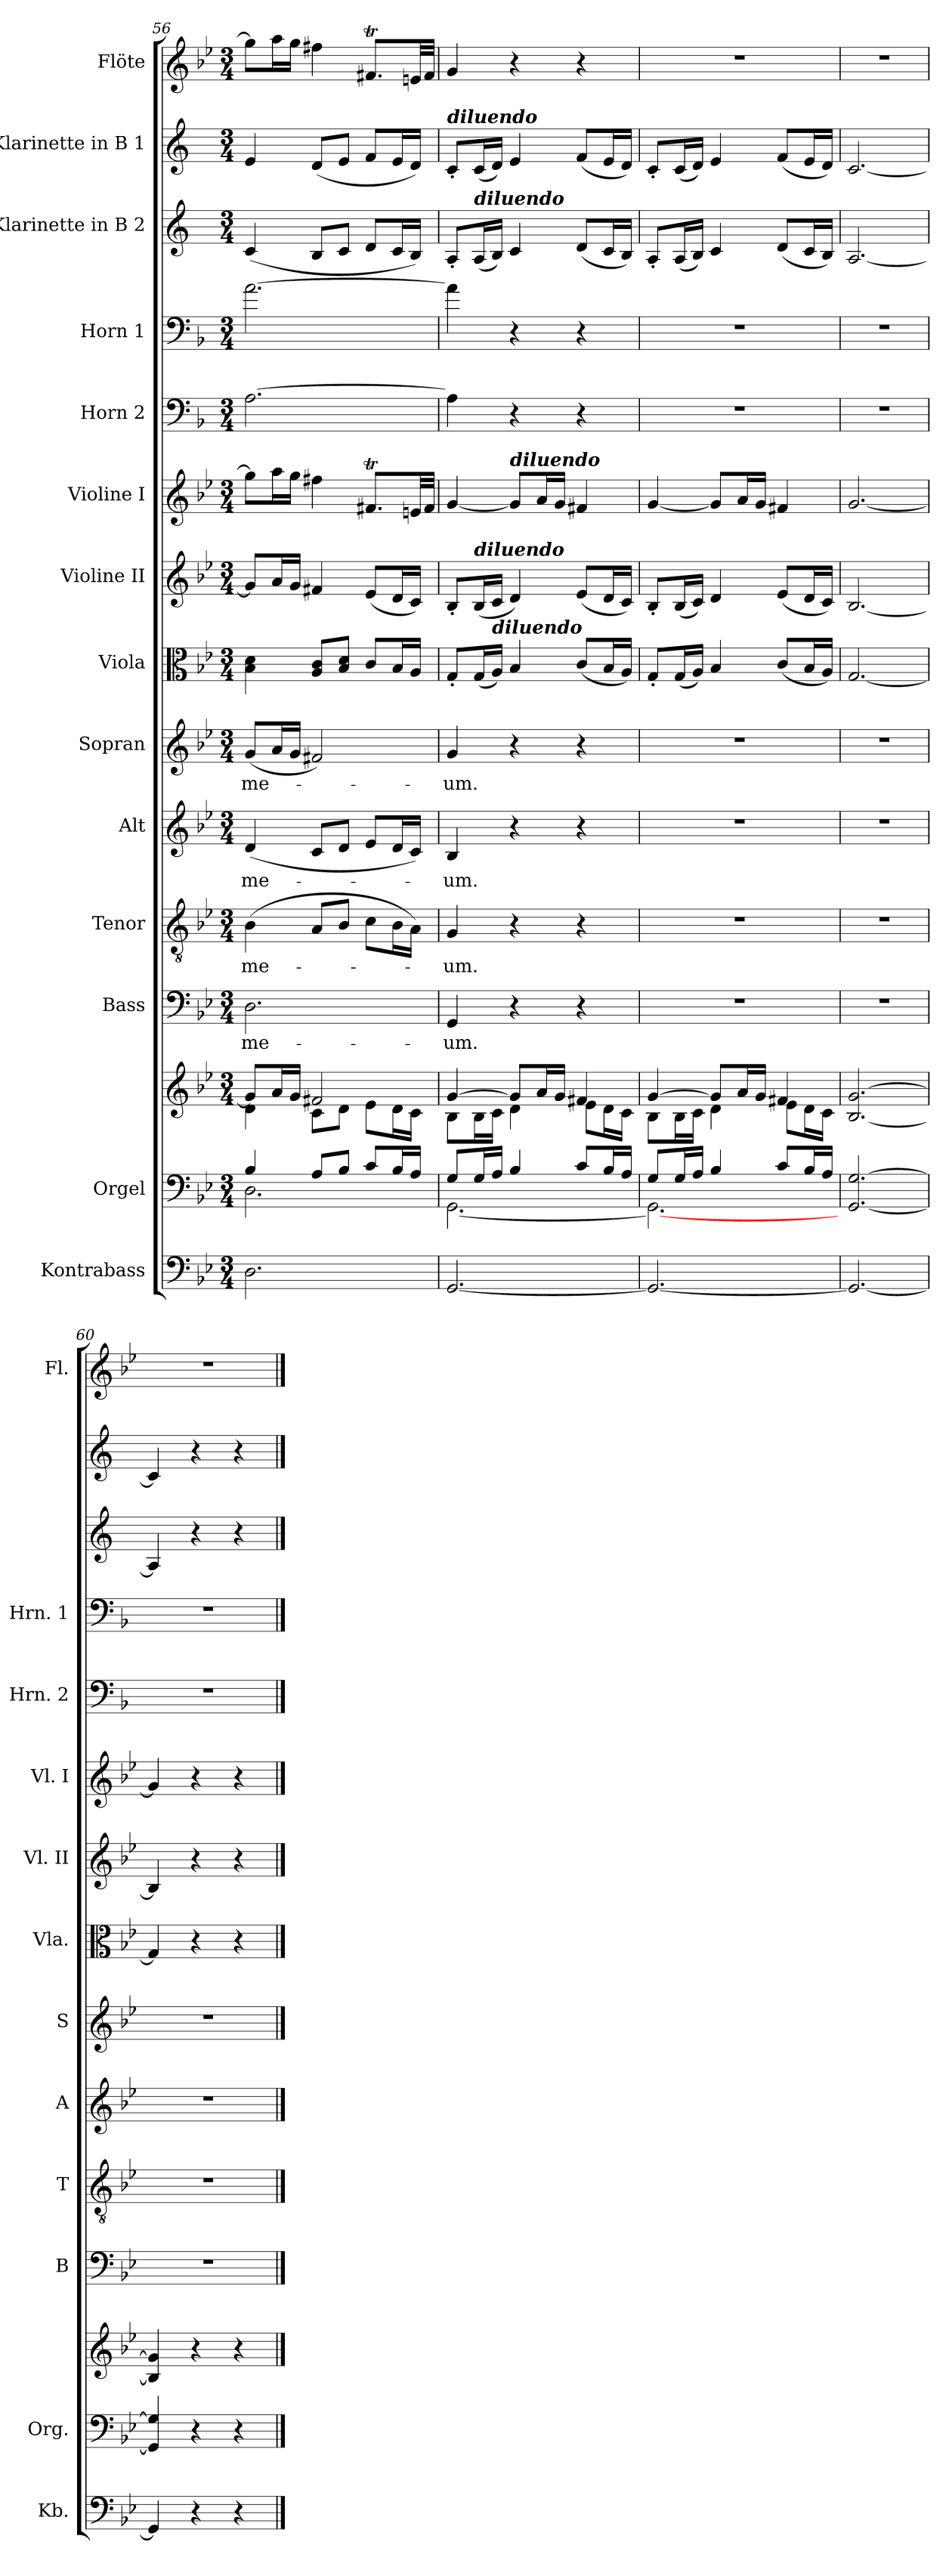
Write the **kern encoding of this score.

**kern	**kern	**kern	**kern	**text	**kern	**text	**kern	**text	**kern	**text	**kern	**kern	**kern	**kern	**kern	**kern	**kern	**kern
*part14	*part13	*part13	*part12	*part12	*part11	*part11	*part10	*part10	*part9	*part9	*part8	*part7	*part6	*part5	*part4	*part3	*part2	*part1
*staff15	*staff14	*staff13	*staff12	*staff12	*staff11	*staff11	*staff10	*staff10	*staff9	*staff9	*staff8	*staff7	*staff6	*staff5	*staff4	*staff3	*staff2	*staff1
*I"Kontrabass	*I"Orgel	*	*I"Bass	*	*I"Tenor	*	*I"Alt	*	*I"Sopran	*	*I"Viola	*I"Violine II	*I"Violine I	*I"Horn  2	*I"Horn 1	*I"Klarinette in B 2	*I"Klarinette in B 1	*I"Flöte
*I'Kb.	*I'Org.	*	*I'B	*	*I'T	*	*I'A	*	*I'S	*	*I'Vla.	*I'Vl. II	*I'Vl. I	*I'Hrn. 2	*I'Hrn. 1	*	*	*I'Fl.
*clefF4	*clefF4	*clefG2	*clefF4	*	*clefGv2	*	*clefG2	*	*clefG2	*	*clefC3	*clefG2	*clefG2	*clefF4	*clefF4	*clefG2	*clefG2	*clefG2
*ITrd7c12	*	*	*	*	*	*	*	*	*	*	*	*	*	*ITrd4c7	*ITrd4c7	*ITrd1c2	*ITrd1c2	*
*k[b-e-]	*k[b-e-]	*k[b-e-]	*k[b-e-]	*	*k[b-e-]	*	*k[b-e-]	*	*k[b-e-]	*	*k[b-e-]	*k[b-e-]	*k[b-e-]	*k[b-e-]	*k[b-e-]	*k[b-e-]	*k[b-e-]	*k[b-e-]
*B-:	*B-:	*B-:	*B-:	*	*B-:	*	*B-:	*	*B-:	*	*B-:	*B-:	*B-:	*B-:	*B-:	*B-:	*B-:	*B-:
*M3/4	*M3/4	*M3/4	*M3/4	*	*M3/4	*	*M3/4	*	*M3/4	*	*M3/4	*M3/4	*M3/4	*M3/4	*M3/4	*M3/4	*M3/4	*M3/4
=56	=56	=56	=56	=56	=56	=56	=56	=56	=56	=56	=56	=56	=56	=56	=56	=56	=56	=56
*	*^	*^	*	*	*	*	*	*	*	*	*	*	*	*	*	*	*	*
!	!	!	!	!	!	!LO:LY:b	!	!LO:LY:b	!	!LO:LY:b	!	!LO:LY:b	!	!	!	!	!	!	!	!
2.DD\	4B-/	2.D\	8g/L]	4d\	2.D\	me-	(>4B-\	me-	(<4d/	me-	(<8g/L	me-	4B-\ 4d\	8g/L]	8gg\L]	[2.D\	[2.d\	(<4B-/	4d/	8gg\L]
.	.	.	16a/L	.	.	.	.	.	.	.	16a/L	.	.	16a/L	16aa\L	.	.	.	.	16aa\L
.	.	.	16g/JJ	.	.	.	.	.	.	.	16g/JJ	.	.	16g/JJ	16gg\JJ	.	.	.	.	16gg\JJ
.	8A/L	.	2f#X/	8c\L	.	.	8A/L	.	8c/L	.	2f#X/)	.	8A/ 8c/L	4f#X/	4ff#X\	.	.	8A/L	(<8c/L	4ff#X\
.	8B-/J	.	.	8d\J	.	.	8B-/J	.	8d/J	.	.	.	8B-/ 8d/J	.	.	.	.	8B-/J	8d/J	.
.	8c/L	.	.	8e-\L	.	.	8c\L	.	8e-/L	.	.	.	8c/L	(<8e-/L	8.f#Xt/L	.	.	8c/L	8e-/L	8.f#Xt/L
.	16B-/L	.	.	16d\L	.	.	16B-\L	.	16d/L	.	.	.	16B-/L	16d/L	.	.	.	16B-/L	16d/L	.
.	16A/JJ	.	.	16c\JJ	.	.	16A\JJ)	.	16c/JJ)	.	.	.	16A/JJ	16c/JJ)	32en/LL	.	.	16A/JJ)	16c/JJ)	32en/LL
.	.	.	.	.	.	.	.	.	.	.	.	.	.	.	32f#/JJJ	.	.	.	.	32f#/JJJ
=57	=57	=57	=57	=57	=57	=57	=57	=57	=57	=57	=57	=57	=57	=57	=57	=57	=57	=57	=57	=57
!	!	!	!	!	!	!	!	!	!	!	!	!	!	!	!	!	!	!	!LO:TX:a:Bi:t=diluendo	!
!	!	!	!	!	!	!LO:LY:b	!	!LO:LY:b	!	!LO:LY:b	!	!LO:LY:b	!	!	!	!	!	!	!	!
[2.GGG/	8G/L	[<2.GG\	[>4g/	8B-\L	4GG/	-um.	4G/	-um.	4B-/	-um.	4g/	-um.	8G'</L	8B-'</L	[4g/	4D\]	4d\]	8G'</L	8B-'</L	4g/
!	!	!	!	!	!	!	!	!	!	!	!	!	!	!	!	!	!	!LO:TX:a:Bi:t=diluendo	!	!
!	!	!	!	!	!	!	!	!	!	!	!	!	!	!LO:TX:a:Bi:t=diluendo	!	!	!	!	!	!
.	16G/L	.	.	16B-\L	.	.	.	.	.	.	.	.	(<16G/L	(<16B-/L	.	.	.	(<16G/L	(<16B-/L	.
!	!	!	!	!	!	!	!	!	!	!	!	!	!LO:TX:a:Bi:t=diluendo	!	!	!	!	!	!	!
.	16A/JJ	.	.	16c\JJ	.	.	.	.	.	.	.	.	16A/JJ)	16c/JJ	.	.	.	16A/JJ)	16c/JJ)	.
!	!	!	!	!	!	!	!	!	!	!	!	!	!	!	!LO:TX:a:Bi:t=diluendo	!	!	!	!	!
.	4B-/	.	8g/L]	4d\	4r	.	4r	.	4r	.	4r	.	4B-/	4d/)	8g/L]	4r	4r	4B-/	4d/	4r
.	.	.	16a/L	.	.	.	.	.	.	.	.	.	.	.	16a/L	.	.	.	.	.
.	.	.	16g/JJ	.	.	.	.	.	.	.	.	.	.	.	16g/JJ	.	.	.	.	.
.	8c/L	.	4f#X/	8e-\L	4r	.	4r	.	4r	.	4r	.	(<8c/L	(<8e-/L	4f#X/	4r	4r	(<8c/L	(<8e-/L	4r
.	16B-/L	.	.	16d\L	.	.	.	.	.	.	.	.	16B-/L	16d/L	.	.	.	16B-/L	16d/L	.
.	16A/JJ	.	.	16c\JJ	.	.	.	.	.	.	.	.	16A/JJ)	16c/JJ)	.	.	.	16A/JJ)	16c/JJ)	.
=58	=58	=58	=58	=58	=58	=58	=58	=58	=58	=58	=58	=58	=58	=58	=58	=58	=58	=58	=58	=58
2.GGG/_	8G/L	2.GG\_	[>4g/	8B-\L	2.r	.	2.r	.	2.r	.	2.r	.	8G'</L	8B-'</L	[4g/	2.r	2.r	8G'</L	8B-'</L	2.r
.	16G/L	.	.	16B-\L	.	.	.	.	.	.	.	.	(<16G/L	(<16B-/L	.	.	.	(<16G/L	(<16B-/L	.
.	16A/JJ	.	.	16c\JJ	.	.	.	.	.	.	.	.	16A/JJ)	16c/JJ)	.	.	.	16A/JJ)	16c/JJ)	.
.	4B-/	.	8g/L]	4d\	.	.	.	.	.	.	.	.	4B-/	4d/	8g/L]	.	.	4B-/	4d/	.
.	.	.	16a/L	.	.	.	.	.	.	.	.	.	.	.	16a/L	.	.	.	.	.
.	.	.	16g/JJ	.	.	.	.	.	.	.	.	.	.	.	16g/JJ	.	.	.	.	.
.	8c/L	.	4f#X/	8e-\L	.	.	.	.	.	.	.	.	(<8c/L	(<8e-/L	4f#X/	.	.	(<8c/L	(<8e-/L	.
.	16B-/L	.	.	16d\L	.	.	.	.	.	.	.	.	16B-/L	16d/L	.	.	.	16B-/L	16d/L	.
.	16A/JJ	.	.	16c\JJ	.	.	.	.	.	.	.	.	16A/JJ)	16c/JJ)	.	.	.	16A/JJ)	16c/JJ)	.
*	*v	*v	*	*	*	*	*	*	*	*	*	*	*	*	*	*	*	*	*	*
*	*	*v	*v	*	*	*	*	*	*	*	*	*	*	*	*	*	*	*	*
=59	=59	=59	=59	=59	=59	=59	=59	=59	=59	=59	=59	=59	=59	=59	=59	=59	=59	=59
2.GGG/_	[2.GG/ [2.G/	[2.B-/ [2.g/	2.r	.	2.r	.	2.r	.	2.r	.	[2.G/	[2.B-/	[2.g/	2.r	2.r	[2.G/	[2.B-/	2.r
=60	=60	=60	=60	=60	=60	=60	=60	=60	=60	=60	=60	=60	=60	=60	=60	=60	=60	=60
4GGG/]	4GG/] 4G/]	4B-/] 4g/]	2.r	.	2.r	.	2.r	.	2.r	.	4G/]	4B-/]	4g/]	2.r	2.r	4G/]	4B-/]	2.r
4r	4r	4r	.	.	.	.	.	.	.	.	4r	4r	4r	.	.	4r	4r	.
4r	4r	4r	.	.	.	.	.	.	.	.	4r	4r	4r	.	.	4r	4r	.
==	==	==	==	==	==	==	==	==	==	==	==	==	==	==	==	==	==	==
*-	*-	*-	*-	*-	*-	*-	*-	*-	*-	*-	*-	*-	*-	*-	*-	*-	*-	*-
